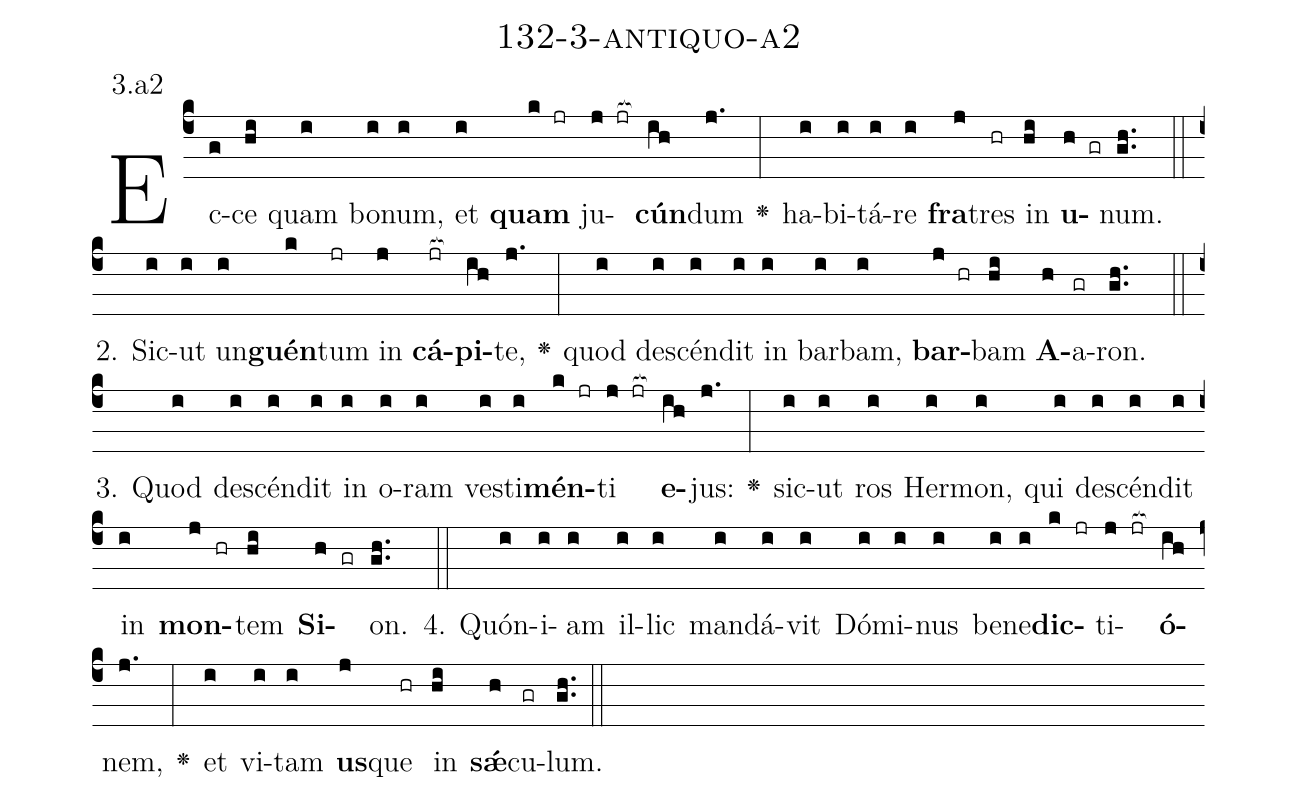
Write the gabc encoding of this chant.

name: 132-3-antiquo-a2;
annotation: 3.a2;
%%
(c4)Ec(g)ce(hi) quam(i) bo(i)num,(i) et(i) <b>quam</b>(k jr) ju(j jr[ocb:1{])<b>cún</b>(ih[ocb:0}])dum(j.) <v>\greheightstar</v>(:) ha(i)bi(i)tá(i)re(i) <b>fra</b>(j)tres(hr) in(hi) <b>u</b>(h gr)num.(gh..) (::)
2. Sic(i)ut(i) un(i)<b>guén</b>(k)tum(jr) in(j) <b>cá</b>(jr[ocb:1{])<b>pi</b>(ih[ocb:0}])te,(j.) <v>\greheightstar</v>(:) quod(i) de(i)scén(i)dit(i) in(i) bar(i)bam,(i) <b>bar</b>(j hr)bam(hi) <b>A</b>(h)a(gr)ron.(gh..) (::)
3. Quod(i) de(i)scén(i)dit(i) in(i) o(i)ram(i) ves(i)ti(i)<b>mén</b>(k jr)ti(j jr[ocb:1{]) <b>e</b>(ih[ocb:0}])jus:(j.) <v>\greheightstar</v>(:) sic(i)ut(i) ros(i) Her(i)mon,(i) qui(i) de(i)scén(i)dit(i) in(i) <b>mon</b>(j hr)tem(hi) <b>Si</b>(h gr)on.(gh..) (::)
4. Quón(i)i(i)am(i) il(i)lic(i) man(i)dá(i)vit(i) Dó(i)mi(i)nus(i) be(i)ne(i)<b>dic</b>(k jr)ti(j jr[ocb:1{])<b>ó</b>(ih[ocb:0}])nem,(j.) <v>\greheightstar</v>(:) et(i) vi(i)tam(i) <b>us</b>(j)que(hr) in(hi) <b>sǽ</b>(h)cu(gr)lum.(gh..) (::)
